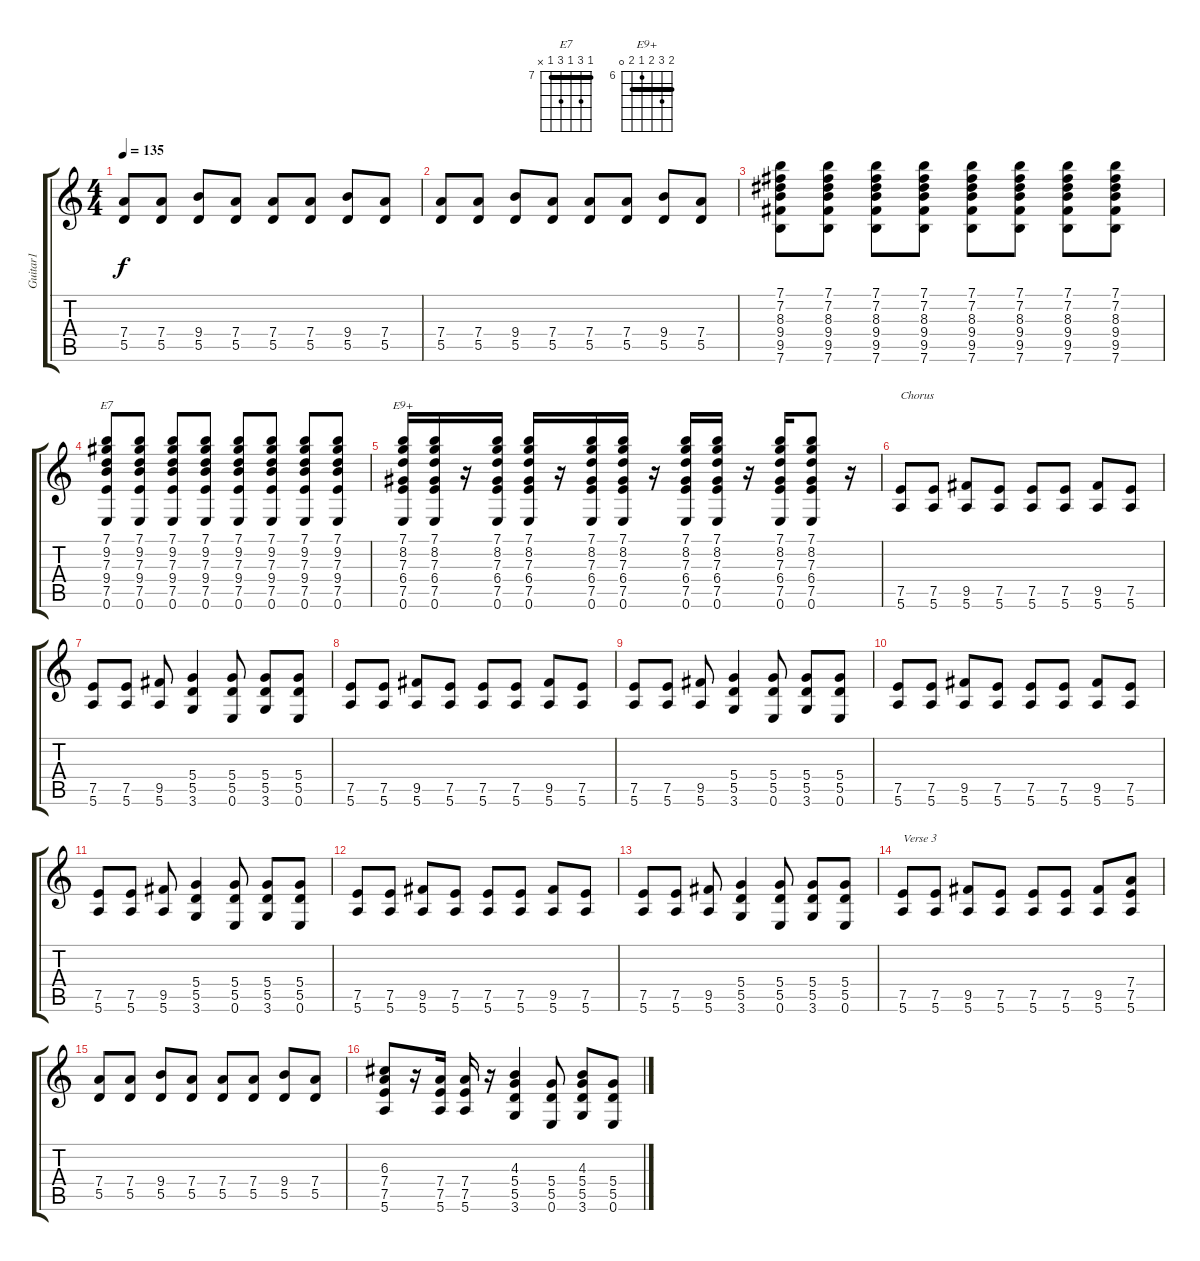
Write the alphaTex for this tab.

\track ("Guitar1" "Guitar1") {instrument electricguitarmuted}
\staff {score tabs}
\tuning (E4 B3 G3 D3 A2 E2) {hide}
\chord ("E7" 7 9 7 9 7 x) {firstfret 7 barre 7}
\chord ("E9+" 7 8 7 6 7 0) {firstfret 6 barre 7}
\ts (4 4)
\tempo 135
\clef g2
\ks c
(7.4 5.5).8{dy f} (7.4 5.5).8 (9.4 5.5).8 (7.4 5.5).8 (7.4 5.5).8 (7.4 5.5).8 (9.4 5.5).8 (7.4 5.5).8 |
(7.4 5.5).8 (7.4 5.5).8 (9.4 5.5).8 (7.4 5.5).8 (7.4 5.5).8 (7.4 5.5).8 (9.4 5.5).8 (7.4 5.5).8 |
(7.1 7.2 8.3 9.4 9.5 7.6).8 (7.1 7.2 8.3 9.4 9.5 7.6).8 (7.1 7.2 8.3 9.4 9.5 7.6).8 (7.1 7.2 8.3 9.4 9.5 7.6).8 (7.1 7.2 8.3 9.4 9.5 7.6).8 (7.1 7.2 8.3 9.4 9.5 7.6).8 (7.1 7.2 8.3 9.4 9.5 7.6).8 (7.1 7.2 8.3 9.4 9.5 7.6).8 |
(7.1 9.2 7.3 9.4 7.5 0.6).8{ch "E7"} (7.1 9.2 7.3 9.4 7.5 0.6).8 (7.1 9.2 7.3 9.4 7.5 0.6).8 (7.1 9.2 7.3 9.4 7.5 0.6).8 (7.1 9.2 7.3 9.4 7.5 0.6).8 (7.1 9.2 7.3 9.4 7.5 0.6).8 (7.1 9.2 7.3 9.4 7.5 0.6).8 (7.1 9.2 7.3 9.4 7.5 0.6).8 |
(7.1 8.2 7.3 6.4 7.5 0.6).16{ch "E9+"} (7.1 8.2 7.3 6.4 7.5 0.6).16 r.16 (7.1 8.2 7.3 6.4 7.5 0.6).16 (7.1 8.2 7.3 6.4 7.5 0.6).16 r.16 (7.1 8.2 7.3 6.4 7.5 0.6).16 (7.1 8.2 7.3 6.4 7.5 0.6).16 r.16 (7.1 8.2 7.3 6.4 7.5 0.6).16 (7.1 8.2 7.3 6.4 7.5 0.6).16 r.16 (7.1 8.2 7.3 6.4 7.5 0.6).16 (7.1 8.2 7.3 6.4 7.5 0.6).8 r.16 |
(7.5 5.6).8{txt "Chorus"} (7.5 5.6).8 (9.5 5.6).8 (7.5 5.6).8 (7.5 5.6).8 (7.5 5.6).8 (9.5 5.6).8 (7.5 5.6).8 |
(7.5 5.6).8 (7.5 5.6).8 (9.5 5.6).8 (5.4 5.5 3.6).4 (5.4 5.5 0.6).8 (5.4 5.5 3.6).8 (5.4 5.5 0.6).8 |
(7.5 5.6).8 (7.5 5.6).8 (9.5 5.6).8 (7.5 5.6).8 (7.5 5.6).8 (7.5 5.6).8 (9.5 5.6).8 (7.5 5.6).8 |
(7.5 5.6).8 (7.5 5.6).8 (9.5 5.6).8 (5.4 5.5 3.6).4 (5.4 5.5 0.6).8 (5.4 5.5 3.6).8 (5.4 5.5 0.6).8 |
(7.5 5.6).8 (7.5 5.6).8 (9.5 5.6).8 (7.5 5.6).8 (7.5 5.6).8 (7.5 5.6).8 (9.5 5.6).8 (7.5 5.6).8 |
(7.5 5.6).8 (7.5 5.6).8 (9.5 5.6).8 (5.4 5.5 3.6).4 (5.4 5.5 0.6).8 (5.4 5.5 3.6).8 (5.4 5.5 0.6).8 |
(7.5 5.6).8 (7.5 5.6).8 (9.5 5.6).8 (7.5 5.6).8 (7.5 5.6).8 (7.5 5.6).8 (9.5 5.6).8 (7.5 5.6).8 |
(7.5 5.6).8 (7.5 5.6).8 (9.5 5.6).8 (5.4 5.5 3.6).4 (5.4 5.5 0.6).8 (5.4 5.5 3.6).8 (5.4 5.5 0.6).8 |
(7.5 5.6).8{txt "Verse 3"} (7.5 5.6).8 (9.5 5.6).8 (7.5 5.6).8 (7.5 5.6).8 (7.5 5.6).8 (9.5 5.6).8 (7.4 7.5 5.6).8 |
(7.4 5.5).8 (7.4 5.5).8 (9.4 5.5).8 (7.4 5.5).8 (7.4 5.5).8 (7.4 5.5).8 (9.4 5.5).8 (7.4 5.5).8 |
(6.3 7.4 7.5 5.6).8 r.16 (7.4 7.5 5.6).16 (7.4 7.5 5.6).16 r.16 (4.3 5.4 5.5 3.6).4 (5.4 5.5 0.6).8 (4.3 5.4 5.5 3.6).8 (5.4 5.5 0.6).8
